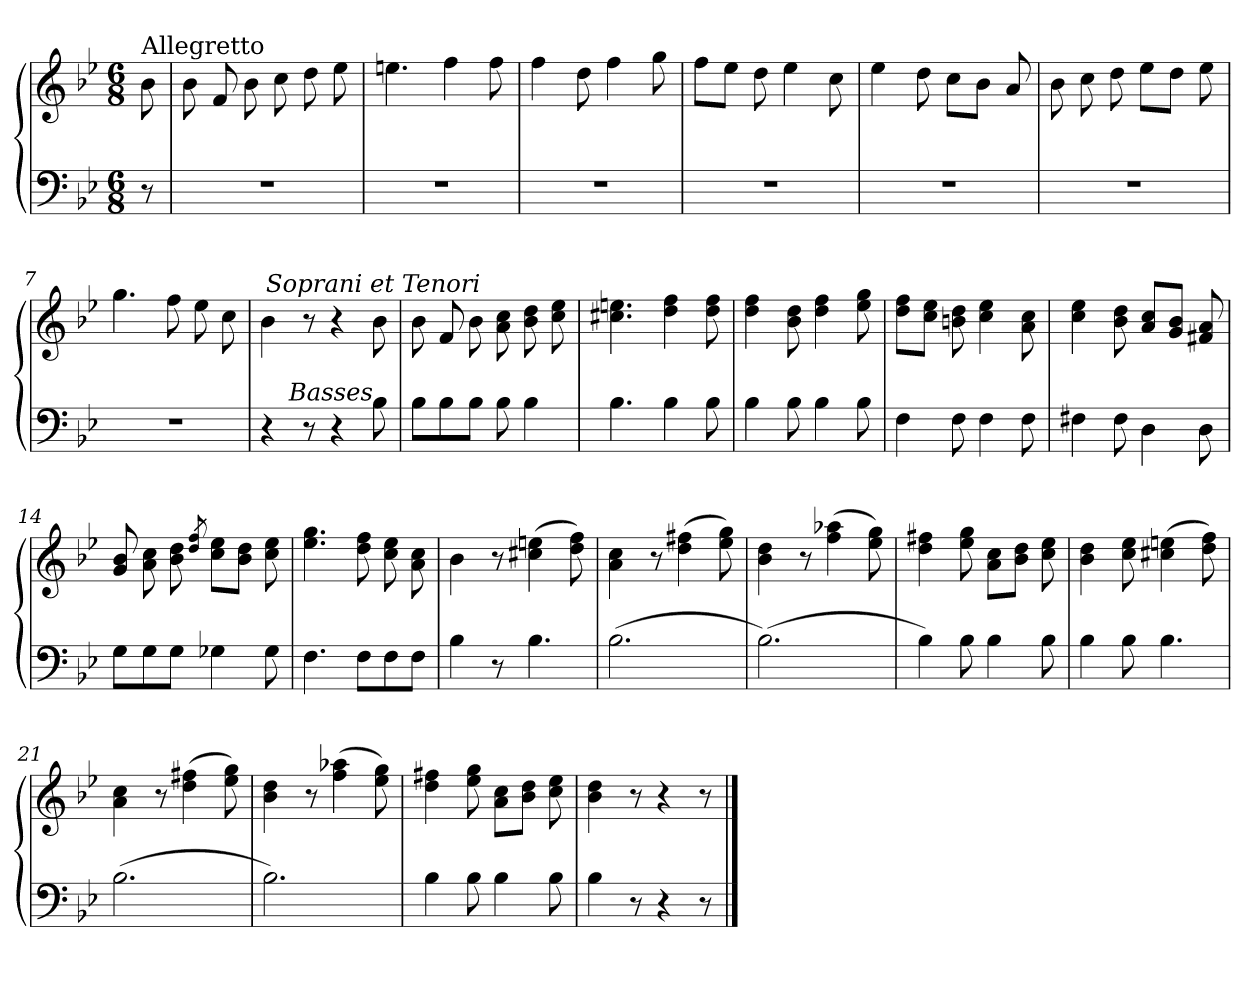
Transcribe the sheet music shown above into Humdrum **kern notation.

**kern	**kern
*part2	*part1
*staff2	*staff1
*clefF4	*clefG2
*k[b-e-]	*k[b-e-]
*B-:	*B-:
*M6/8	*M6/8
=	=
!	!LO:TX:a:t=Allegretto
8r	8b-\
=1	=1
!LO:N:vis=2	!
2.r	8b-\
.	8f/
.	8b-\
.	8cc\
.	8dd\
.	8ee-\
=2	=2
!LO:N:vis=2	!
2.r	4.een\
.	4ff\
.	8ff\
=3	=3
!LO:N:vis=2	!
2.r	4ff\
.	8dd\
.	4ff\
.	8gg\
=4	=4
!LO:N:vis=2	!
2.r	8ff\L
.	8ee-\J
.	8dd\
.	4ee-\
.	8cc\
=5	=5
!LO:N:vis=2	!
2.r	4ee-\
.	8dd\
.	8cc\L
.	8b-\J
.	8a/
!!LO:LB:g=z
=6	=6
!LO:N:vis=2	!
2.r	8b-\
.	8cc\
.	8dd\
.	8ee-\L
.	8dd\J
.	8ee-\
=7	=7
!LO:N:vis=2	!
2.r	4.gg\
.	8ff\
.	8ee-\
.	8cc\
=8	=8
4r	4b-\
8r	8r
!LO:TX:a:i:cj:t=Basses	!
4r	4r
!	!LO:TX:a:i:cj:t=Soprani et Tenori
8B-\	8b-\
=9	=9
8B-\L	8b-\
8B-\	8f/
8B-\J	8b-\
8B-\	8a\ 8cc\
4B-\	8b-\ 8dd\
.	8cc\ 8ee-\
=10	=10
4.B-\	4.cc#X\ 4.een\
4B-\	4dd\ 4ff\
8B-\	8dd\ 8ff\
=11	=11
4B-\	4dd\ 4ff\
8B-\	8b-\ 8dd\
4B-\	4dd\ 4ff\
8B-\	8ee-\ 8gg\
!!LO:LB:g=z
=12	=12
4F\	8dd\ 8ff\L
.	8cc\ 8ee-\J
8F\	8bn\ 8dd\
4F\	4cc\ 4ee-\
8F\	8a\ 8cc\
=13	=13
4F#X\	4cc\ 4ee-\
8F#\	8b-\ 8dd\
4D\	8a/ 8cc/L
.	8g/ 8b-/J
8D\	8f#X/ 8a/
=14	=14
8G\L	8g/ 8b-/
8G\	8a\ 8cc\
8G\J	8b-\ 8dd\
.	8qdd/ 8qff/
4G-X\	8cc\ 8ee-\L
.	8b-\ 8dd\J
8G-\	8cc\ 8ee-\
=15	=15
4.F\	4.ee-\ 4.gg\
8F\L	8dd\ 8ff\
8F\	8cc\ 8ee-\
8F\J	8a\ 8cc\
=16	=16
4B-\	4b-\
8r	8r
4.B-\	(>4cc#X\ 4een\
.	8dd\ 8ff\)
=17	=17
(>2.B-\	4a\ 4cc\
.	8r
.	(>4dd\ 4ff#X\
.	8ee-\ 8gg\)
!!LO:LB:g=z
=18	=18
(>2.B-\)	4b-\ 4dd\
.	8r
.	(>4ff\ 4aa-X\
.	8ee-\ 8gg\)
=19	=19
4B-\)	4dd\ 4ff#X\
8B-\	8ee-\ 8gg\
4B-\	8a\ 8cc\L
.	8b-\ 8dd\J
8B-\	8cc\ 8ee-\
=20	=20
4B-\	4b-\ 4dd\
8B-\	8cc\ 8ee-\
4.B-\	(>4cc#X\ 4een\
.	8dd\ 8ff\)
=21	=21
(>2.B-\	4a\ 4cc\
.	8r
.	(>4dd\ 4ff#X\
.	8ee-\ 8gg\)
=22	=22
2.B-\)	4b-\ 4dd\
.	8r
.	(>4ff\ 4aa-X\
.	8ee-\ 8gg\)
=23	=23
4B-\	4dd\ 4ff#X\
8B-\	8ee-\ 8gg\
4B-\	8a\ 8cc\L
.	8b-\ 8dd\J
8B-\	8cc\ 8ee-\
!!LO:LB:g=z
=24	=24
4B-\	4b-\ 4dd\
8r	8r
4r	4r
8r	8r
==	==
*-	*-
